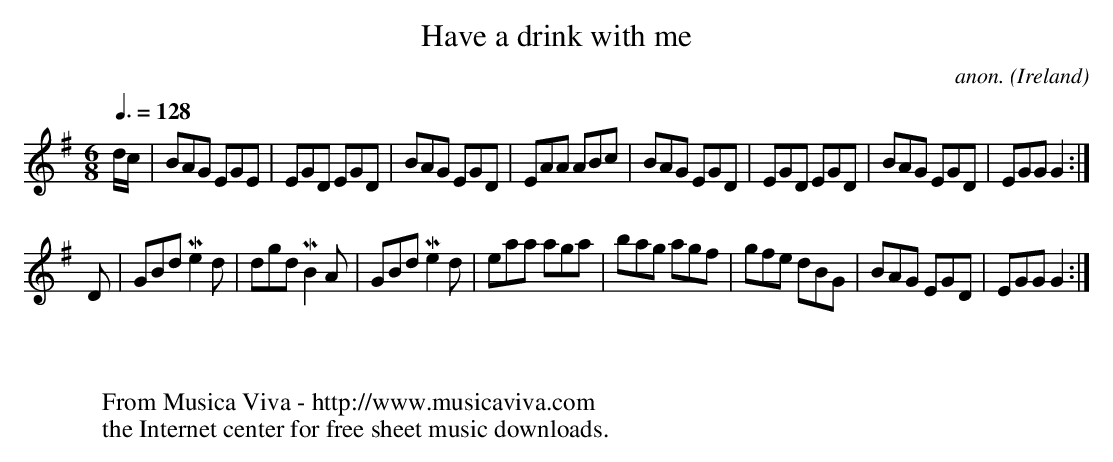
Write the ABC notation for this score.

X:1
T:Have a drink with me
C:anon.
O:Ireland
m:Mn2 = (3n/o/n/ o/4n/4-n/
M:6/8
L:1/8
Q:3/8=128
K:G
d/c/|BAG EGE|EGD EGD|BAG EGD|EAA ABc|BAG EGD|EGD EGD|BAG EGD|EGG G2:|
D|GBd Me2d|dgd MB2A|GBd Me2d|eaa aga|bag agf|gfe dBG|BAG EGD|EGG G2:|
W:
W:
W:  From Musica Viva - http://www.musicaviva.com
W:  the Internet center for free sheet music downloads.
